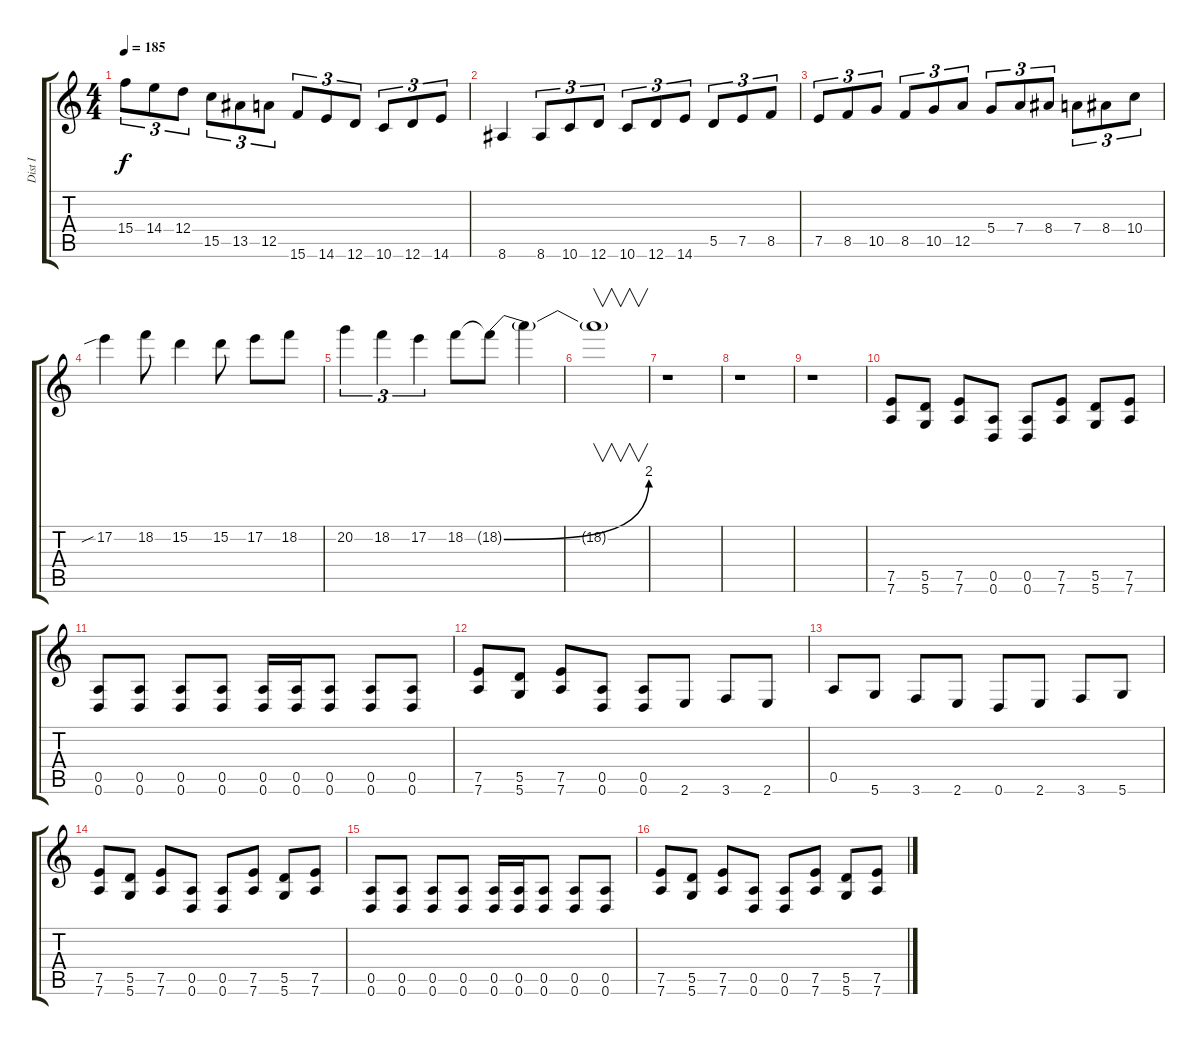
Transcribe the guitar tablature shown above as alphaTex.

\track ("Dist I" "Dist I") {instrument distortionguitar}
\staff {score tabs}
\tuning (E4 B3 G3 D3 A2 D2) {hide}
\ts (4 4)
\tempo 185
\clef g2
\ks c
15.4.8{tu (3 2) dy f} 14.4.8{tu (3 2)} 12.4.8{tu (3 2)} 15.5.8{tu (3 2)} 13.5.8{tu (3 2)} 12.5.8{tu (3 2)} 15.6.8{tu (3 2)} 14.6.8{tu (3 2)} 12.6.8{tu (3 2)} 10.6.8{tu (3 2)} 12.6.8{tu (3 2)} 14.6.8{tu (3 2)} |
8.6.4 8.6.8{tu (3 2)} 10.6.8{tu (3 2)} 12.6.8{tu (3 2)} 10.6.8{tu (3 2)} 12.6.8{tu (3 2)} 14.6.8{tu (3 2)} 5.5.8{tu (3 2)} 7.5.8{tu (3 2)} 8.5.8{tu (3 2)} |
7.5.8{tu (3 2)} 8.5.8{tu (3 2)} 10.5.8{tu (3 2)} 8.5.8{tu (3 2)} 10.5.8{tu (3 2)} 12.5.8{tu (3 2)} 5.4.8{tu (3 2)} 7.4.8{tu (3 2)} 8.4.8{tu (3 2)} 7.4.8{tu (3 2)} 8.4.8{tu (3 2)} 10.4.8{tu (3 2)} |
17.2{sib}.4 18.2.8 15.2.4 15.2.8 17.2.8 18.2.8 |
20.2.4{tu (3 2)} 18.2.4{tu (3 2)} 17.2.4{tu (3 2)} 18.2.8 18.2{be (bend 0 0 60 8) t}.8 18.2{t}.4 |
18.2{t}.1{v} |
r.1 |
r.1 |
r.1 |
(7.5 7.6).8 (5.5 5.6).8 (7.5 7.6).8 (0.5 0.6).8 (0.5 0.6).8 (7.5 7.6).8 (5.5 5.6).8 (7.5 7.6).8 |
(0.5 0.6).8 (0.5 0.6).8 (0.5 0.6).8 (0.5 0.6).8 (0.5 0.6).16 (0.5 0.6).16 (0.5 0.6).8 (0.5 0.6).8 (0.5 0.6).8 |
(7.5 7.6).8 (5.5 5.6).8 (7.5 7.6).8 (0.5 0.6).8 (0.5 0.6).8 2.6.8 3.6.8 2.6.8 |
0.5.8 5.6.8 3.6.8 2.6.8 0.6.8 2.6.8 3.6.8 5.6.8 |
(7.5 7.6).8 (5.5 5.6).8 (7.5 7.6).8 (0.5 0.6).8 (0.5 0.6).8 (7.5 7.6).8 (5.5 5.6).8 (7.5 7.6).8 |
(0.5 0.6).8 (0.5 0.6).8 (0.5 0.6).8 (0.5 0.6).8 (0.5 0.6).16 (0.5 0.6).16 (0.5 0.6).8 (0.5 0.6).8 (0.5 0.6).8 |
(7.5 7.6).8 (5.5 5.6).8 (7.5 7.6).8 (0.5 0.6).8 (0.5 0.6).8 (7.5 7.6).8 (5.5 5.6).8 (7.5 7.6).8
